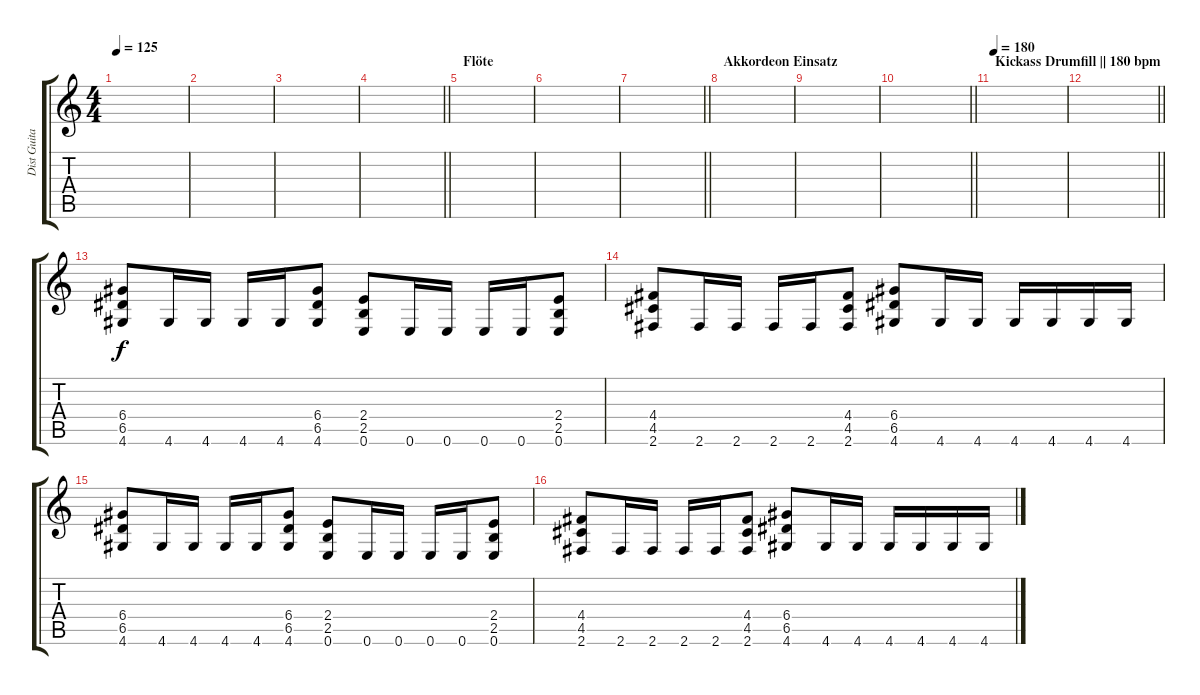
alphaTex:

\track ("Dist Guitar" "Dist Guita") {instrument distortionguitar}
\staff {score tabs}
\tuning (E4 B3 G3 D3 A2 E2) {hide}
\ts (4 4)
\tempo 125
\clef g2
\ks c
|
|
|
\barLineRight lightlight
|
\section ("" "Flöte")
|
|
\barLineRight lightlight
|
\section ("" "Akkordeon Einsatz")
|
|
\barLineRight lightlight
|
\section ("" "Kickass Drumfill || 180 bpm")
\tempo 180
|
\barLineRight lightlight
|
\section ("" "")
(6.4 6.5 4.6).8 4.6.16 4.6.16 4.6.16 4.6.16 (6.4 6.5 4.6).8 (2.4 2.5 0.6).8 0.6.16 0.6.16 0.6.16 0.6.16 (2.4 2.5 0.6).8 |
(4.4 4.5 2.6).8 2.6.16 2.6.16 2.6.16 2.6.16 (4.4 4.5 2.6).8 (6.4 6.5 4.6).8 4.6.16 4.6.16 4.6.16 4.6.16 4.6.16 4.6.16 |
(6.4 6.5 4.6).8 4.6.16 4.6.16 4.6.16 4.6.16 (6.4 6.5 4.6).8 (2.4 2.5 0.6).8 0.6.16 0.6.16 0.6.16 0.6.16 (2.4 2.5 0.6).8 |
(4.4 4.5 2.6).8 2.6.16 2.6.16 2.6.16 2.6.16 (4.4 4.5 2.6).8 (6.4 6.5 4.6).8 4.6.16 4.6.16 4.6.16 4.6.16 4.6.16 4.6.16
